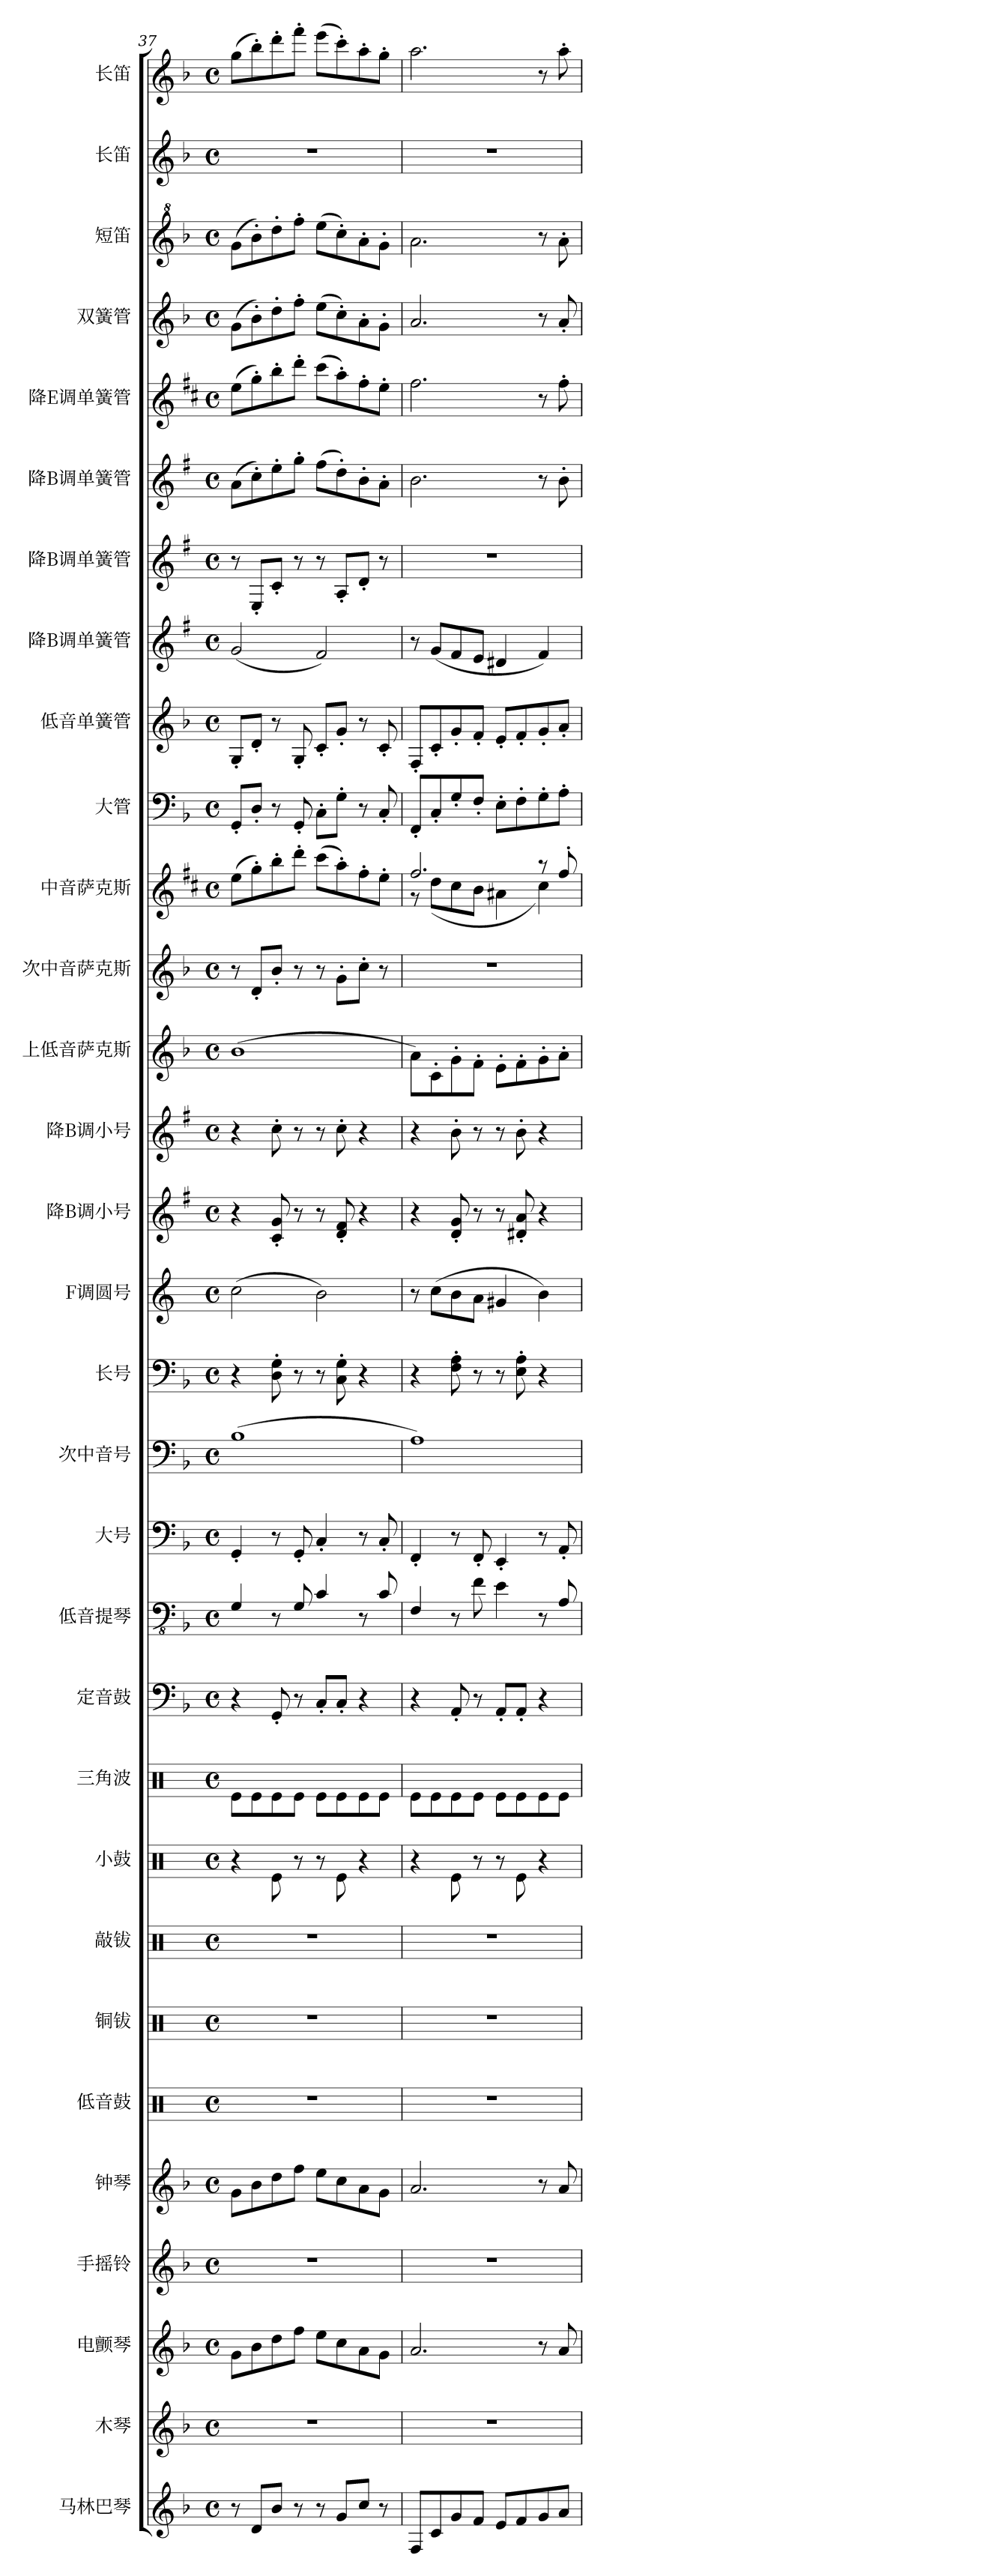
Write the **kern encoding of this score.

**kern	**kern	**kern	**kern	**kern	**kern	**kern	**kern	**kern	**kern	**kern	**kern	**kern	**kern	**kern	**kern	**kern	**kern	**kern	**kern	**kern	**kern	**kern	**kern	**kern	**kern	**kern	**kern	**kern	**kern	**kern
*part31	*part30	*part29	*part28	*part27	*part26	*part25	*part24	*part23	*part22	*part21	*part20	*part19	*part18	*part17	*part16	*part15	*part14	*part13	*part12	*part11	*part10	*part9	*part8	*part7	*part6	*part5	*part4	*part3	*part2	*part1
*staff31	*staff30	*staff29	*staff28	*staff27	*staff26	*staff25	*staff24	*staff23	*staff22	*staff21	*staff20	*staff19	*staff18	*staff17	*staff16	*staff15	*staff14	*staff13	*staff12	*staff11	*staff10	*staff9	*staff8	*staff7	*staff6	*staff5	*staff4	*staff3	*staff2	*staff1
*I"马林巴琴	*I"木琴	*I"电颤琴	*I"手摇铃	*I"钟琴	*I"低音鼓	*I"铜钹	*I"敲钹	*I"小鼓	*I"三角波	*I"定音鼓	*I"低音提琴	*I"大号	*I"次中音号	*I"长号	*I"F调圆号	*I"降B调小号	*I"降B调小号	*I"上低音萨克斯	*I"次中音萨克斯	*I"中音萨克斯	*I"大管	*I"低音单簧管	*I"降B调单簧管	*I"降B调单簧管	*I"降B调单簧管	*I"降E调单簧管	*I"双簧管	*I"短笛	*I"长笛	*I"长笛
*clefG2	*clefG2	*clefG2	*clefG2	*clefG2	*clefX	*clefX	*clefX	*clefX	*clefX	*clefF4	*clefFv4	*clefF4	*clefF4	*clefF4	*clefG2	*clefG2	*clefG2	*clefG2	*clefG2	*clefG2	*clefF4	*clefG2	*clefG2	*clefG2	*clefG2	*clefG2	*clefG2	*clefG^2	*clefG2	*clefG2
*	*ITrd-7c-12	*	*	*ITrd-14c-24	*	*	*	*	*	*	*ITrd7c12	*	*	*	*ITrd4c7	*ITrd1c2	*ITrd1c2	*ITrd12c21	*ITrd8c14	*ITrd5c9	*	*ITrd8c14	*ITrd1c2	*ITrd1c2	*ITrd1c2	*ITrd-2c-3	*	*ITrd-7c-12	*	*
*k[b-]	*k[b-]	*k[b-]	*k[b-]	*k[b-]	*k[]	*k[]	*k[]	*k[]	*k[]	*k[b-]	*k[b-]	*k[b-]	*k[b-]	*k[b-]	*k[b-]	*k[b-]	*k[b-]	*k[b-]	*k[b-]	*k[b-]	*k[b-]	*k[b-]	*k[b-]	*k[b-]	*k[b-]	*k[b-]	*k[b-]	*k[b-]	*k[b-]	*k[b-]
*M4/4	*M4/4	*M4/4	*M4/4	*M4/4	*M4/4	*M4/4	*M4/4	*M4/4	*M4/4	*M4/4	*M4/4	*M4/4	*M4/4	*M4/4	*M4/4	*M4/4	*M4/4	*M4/4	*M4/4	*M4/4	*M4/4	*M4/4	*M4/4	*M4/4	*M4/4	*M4/4	*M4/4	*M4/4	*M4/4	*M4/4
*met(c)	*met(c)	*met(c)	*met(c)	*met(c)	*met(c)	*met(c)	*met(c)	*met(c)	*met(c)	*met(c)	*met(c)	*met(c)	*met(c)	*met(c)	*met(c)	*met(c)	*met(c)	*met(c)	*met(c)	*met(c)	*met(c)	*met(c)	*met(c)	*met(c)	*met(c)	*met(c)	*met(c)	*met(c)	*met(c)	*met(c)
=37	=37	=37	=37	=37	=37	=37	=37	=37	=37	=37	=37	=37	=37	=37	=37	=37	=37	=37	=37	=37	=37	=37	=37	=37	=37	=37	=37	=37	=37	=37
8r	1r	8g\L	1r	8ggg\L	1r	1r	1r	4r	8Re\L	4r	4GGG/	4GG'/	(1B-	4r	(2f\	4r	4r	(1B-	8r	(8g\L	8GG'/L	8GG'/L	(2f/	8r	(8g\L	(8gg\L	(8g\L	(8ggg\L	1r	(8gg\L
8d/L	.	8b-\	.	8bbb-\	.	.	.	.	8Re\	.	.	.	.	.	.	.	.	.	8D'/L	8b-'\)	8D'/J	8D'/J	.	8D'/L	8b-'\)	8bb-'\)	8b-'\)	8bbb-'\)	.	8bb-'\)
8b-/J	.	8dd\	.	8dddd\	.	.	.	8Re\	8Re\	8GG'/	8r	8r	.	8D\' 8G\'	.	8B-/' 8f/'	8b-'\	.	8B-'/J	8dd'\	8r	8r	.	8B-'/J	8dd'\	8ddd'\	8dd'\	8dddd'\	.	8ddd'\
8r	.	8ff\J	.	8ffff\J	.	.	.	8r	8Re\J	8r	8GGG/	8GG'/	.	8r	.	8r	8r	.	8r	8ff'\J	8GG'/	8GG'/	.	8r	8ff'\J	8fff'\J	8ff'\J	8ffff'\J	.	8fff'\J
8r	.	8ee\L	.	8eeee\L	.	.	.	8r	8Re\L	8C'/L	4CC/	4C'/	.	8r	2e\)	8r	8r	.	8r	(8ee\L	8C'\L	8C'/L	2e/)	8r	(8ee\L	(8eee\L	(8ee\L	(8eeee\L	.	(8eee\L
8g/L	.	8cc\	.	8cccc\	.	.	.	8Re\	8Re\	8C'/J	.	.	.	8C\' 8G\'	.	8c/' 8e/'	8b-'\	.	8G'\L	8cc'\)	8G'\J	8G'/J	.	8G'/L	8cc'\)	8ccc'\)	8cc'\)	8cccc'\)	.	8ccc'\)
8cc/J	.	8a\	.	8aaa\	.	.	.	4r	8Re\	4r	8r	8r	.	4r	.	4r	4r	.	8c'\J	8a'\	8r	8r	.	8c'/J	8a'\	8aa'\	8a'\	8aaa'\	.	8aa'\
8r	.	8g\J	.	8ggg\J	.	.	.	.	8Re\J	.	8CC/	8C'/	.	.	.	.	.	.	8r	8g'\J	8C'/	8C'/	.	8r	8g'\J	8gg'\J	8g'\J	8ggg'\J	.	8gg'\J
=38	=38	=38	=38	=38	=38	=38	=38	=38	=38	=38	=38	=38	=38	=38	=38	=38	=38	=38	=38	=38	=38	=38	=38	=38	=38	=38	=38	=38	=38	=38
*	*	*	*	*	*	*	*	*	*	*	*	*	*	*	*	*	*	*	*	*^	*	*	*	*	*	*	*	*	*	*
8F/L	1r	2.a/	1r	2.aaa/	1r	1r	1r	4r	8Re\L	4r	4FFF/	4FF'/	1A)	4r	8r	4r	4r	8A\L)	1r	2.a/	8r	8FF'/L	8FF'/L	8r	1r	2.a\	2.aa\	2.a/	2.aaa\	1r	2.aa\
8c/	.	.	.	.	.	.	.	.	8Re\	.	.	.	.	.	(8f\L	.	.	8C'\	.	.	(8f\L	8C'/	8C'/	(8f/L	.	.	.	.	.	.	.
8g/	.	.	.	.	.	.	.	8Re\	8Re\	8AA'/	8r	8r	.	8F\' 8A\'	8e\	8c/' 8f/'	8a'\	8G'\	.	.	8e\	8G'/	8G'/	8e/	.	.	.	.	.	.	.
8f/J	.	.	.	.	.	.	.	8r	8Re\J	8r	8FF\	8FF'/	.	8r	8d\J	8r	8r	8F'\J	.	.	8d\J	8F'/J	8F'/J	8d/J	.	.	.	.	.	.	.
8e/L	.	.	.	.	.	.	.	8r	8Re\L	8AA'/L	4EE\	4EE'/	.	8r	4c#X/	8r	8r	8E'\L	.	.	4c#X\	8E'\L	8E'/L	4c#X/	.	.	.	.	.	.	.
8f/	.	.	.	.	.	.	.	8Re\	8Re\	8AA'/J	.	.	.	8E\' 8A\'	.	8c#X/' 8g/'	8a'\	8F'\	.	.	.	8F'\	8F'/	.	.	.	.	.	.	.	.
8g/	.	8r	.	8r	.	.	.	4r	8Re\	4r	8r	8r	.	4r	4e\)	4r	4r	8G'\	.	8r	4e\)	8G'\	8G'/	4e/)	.	8r	8r	8r	8r	.	8r
8a/J	.	8a/	.	8aaa/	.	.	.	.	8Re\J	.	8AAA/	8AA'/	.	.	.	.	.	8A'\J	.	8a'/	.	8A'\J	8A'/J	.	.	8a'\	8aa'\	8a'/	8aaa'\	.	8aa'\
*	*	*	*	*	*	*	*	*	*	*	*	*	*	*	*	*	*	*	*	*v	*v	*	*	*	*	*	*	*	*	*	*
=	=	=	=	=	=	=	=	=	=	=	=	=	=	=	=	=	=	=	=	=	=	=	=	=	=	=	=	=	=	=
*-	*-	*-	*-	*-	*-	*-	*-	*-	*-	*-	*-	*-	*-	*-	*-	*-	*-	*-	*-	*-	*-	*-	*-	*-	*-	*-	*-	*-	*-	*-
